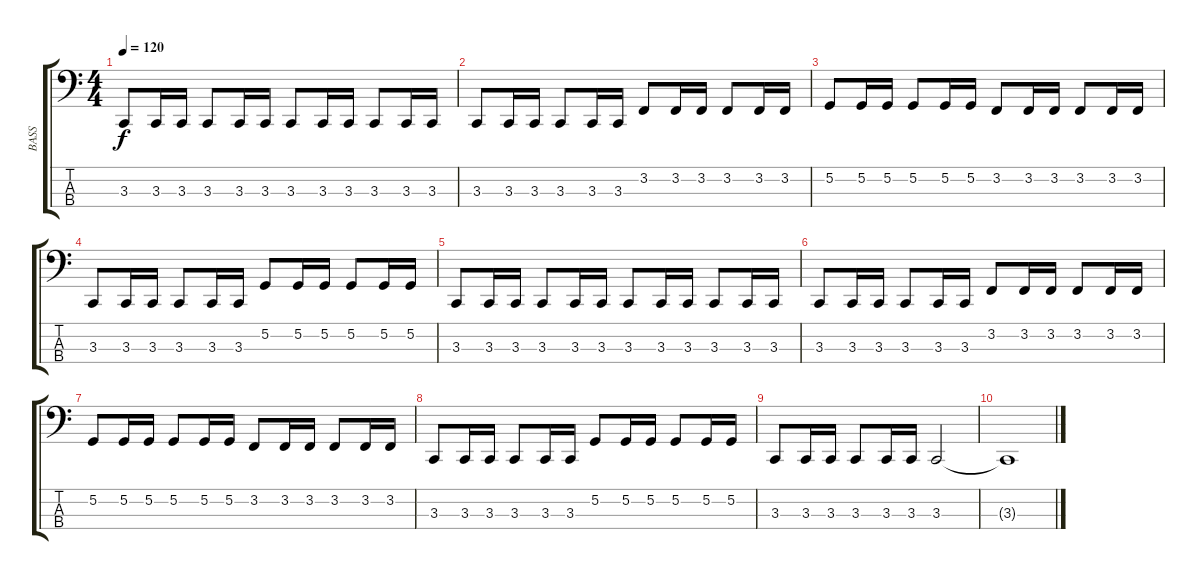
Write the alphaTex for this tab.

\track ("BASS" "BASS") {instrument ocarina}
\staff {score tabs}
\tuning (G2 D2 A1 E1) {hide}
\ts (4 4)
\tempo 120
\clef f4
\ks c
3.3.8{dy f} 3.3.16 3.3.16 3.3.8 3.3.16 3.3.16 3.3.8 3.3.16 3.3.16 3.3.8 3.3.16 3.3.16 |
3.3.8 3.3.16 3.3.16 3.3.8 3.3.16 3.3.16 3.2.8 3.2.16 3.2.16 3.2.8 3.2.16 3.2.16 |
5.2.8 5.2.16 5.2.16 5.2.8 5.2.16 5.2.16 3.2.8 3.2.16 3.2.16 3.2.8 3.2.16 3.2.16 |
3.3.8 3.3.16 3.3.16 3.3.8 3.3.16 3.3.16 5.2.8 5.2.16 5.2.16 5.2.8 5.2.16 5.2.16 |
3.3.8 3.3.16 3.3.16 3.3.8 3.3.16 3.3.16 3.3.8 3.3.16 3.3.16 3.3.8 3.3.16 3.3.16 |
3.3.8 3.3.16 3.3.16 3.3.8 3.3.16 3.3.16 3.2.8 3.2.16 3.2.16 3.2.8 3.2.16 3.2.16 |
5.2.8 5.2.16 5.2.16 5.2.8 5.2.16 5.2.16 3.2.8 3.2.16 3.2.16 3.2.8 3.2.16 3.2.16 |
3.3.8 3.3.16 3.3.16 3.3.8 3.3.16 3.3.16 5.2.8 5.2.16 5.2.16 5.2.8 5.2.16 5.2.16 |
3.3.8 3.3.16 3.3.16 3.3.8 3.3.16 3.3.16 3.3.2 |
3.3{t}.1
